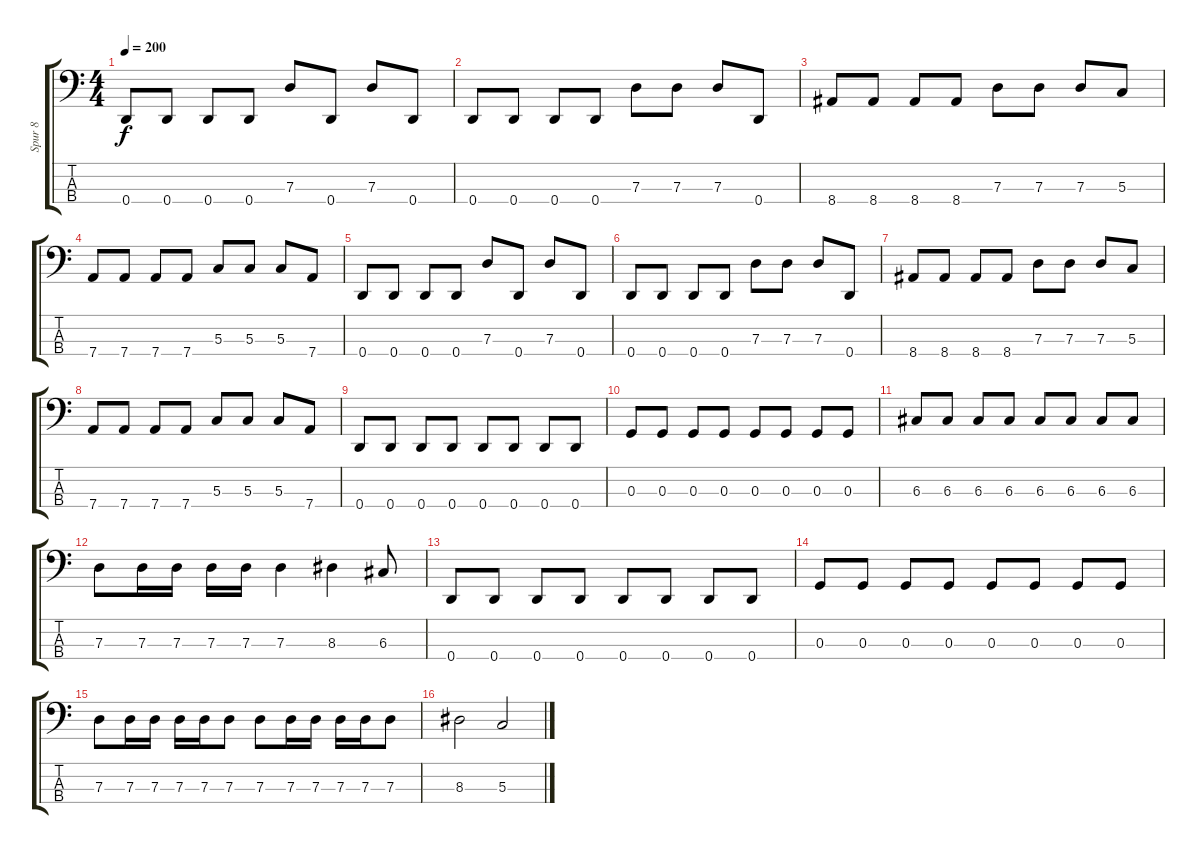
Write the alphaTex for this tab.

\track ("Spur 8" "Spur 8") {instrument electricbassfinger}
\staff {score tabs}
\tuning (F2 C2 G1 D1) {hide}
\ts (4 4)
\tempo 200
\clef f4
\ks c
0.4.8{dy f} 0.4.8 0.4.8 0.4.8 7.3.8 0.4.8 7.3.8 0.4.8 |
0.4.8 0.4.8 0.4.8 0.4.8 7.3.8 7.3.8 7.3.8 0.4.8 |
8.4.8 8.4.8 8.4.8 8.4.8 7.3.8 7.3.8 7.3.8 5.3.8 |
7.4.8 7.4.8 7.4.8 7.4.8 5.3.8 5.3.8 5.3.8 7.4.8 |
0.4.8 0.4.8 0.4.8 0.4.8 7.3.8 0.4.8 7.3.8 0.4.8 |
0.4.8 0.4.8 0.4.8 0.4.8 7.3.8 7.3.8 7.3.8 0.4.8 |
8.4.8 8.4.8 8.4.8 8.4.8 7.3.8 7.3.8 7.3.8 5.3.8 |
7.4.8 7.4.8 7.4.8 7.4.8 5.3.8 5.3.8 5.3.8 7.4.8 |
0.4.8 0.4.8 0.4.8 0.4.8 0.4.8 0.4.8 0.4.8 0.4.8 |
0.3.8 0.3.8 0.3.8 0.3.8 0.3.8 0.3.8 0.3.8 0.3.8 |
6.3.8 6.3.8 6.3.8 6.3.8 6.3.8 6.3.8 6.3.8 6.3.8 |
7.3.8 7.3.16 7.3.16 7.3.16 7.3.16 7.3.4 8.3.4 6.3.8 |
0.4.8 0.4.8 0.4.8 0.4.8 0.4.8 0.4.8 0.4.8 0.4.8 |
0.3.8 0.3.8 0.3.8 0.3.8 0.3.8 0.3.8 0.3.8 0.3.8 |
7.3.8 7.3.16 7.3.16 7.3.16 7.3.16 7.3.8 7.3.8 7.3.16 7.3.16 7.3.16 7.3.16 7.3.8 |
8.3.2 5.3.2
